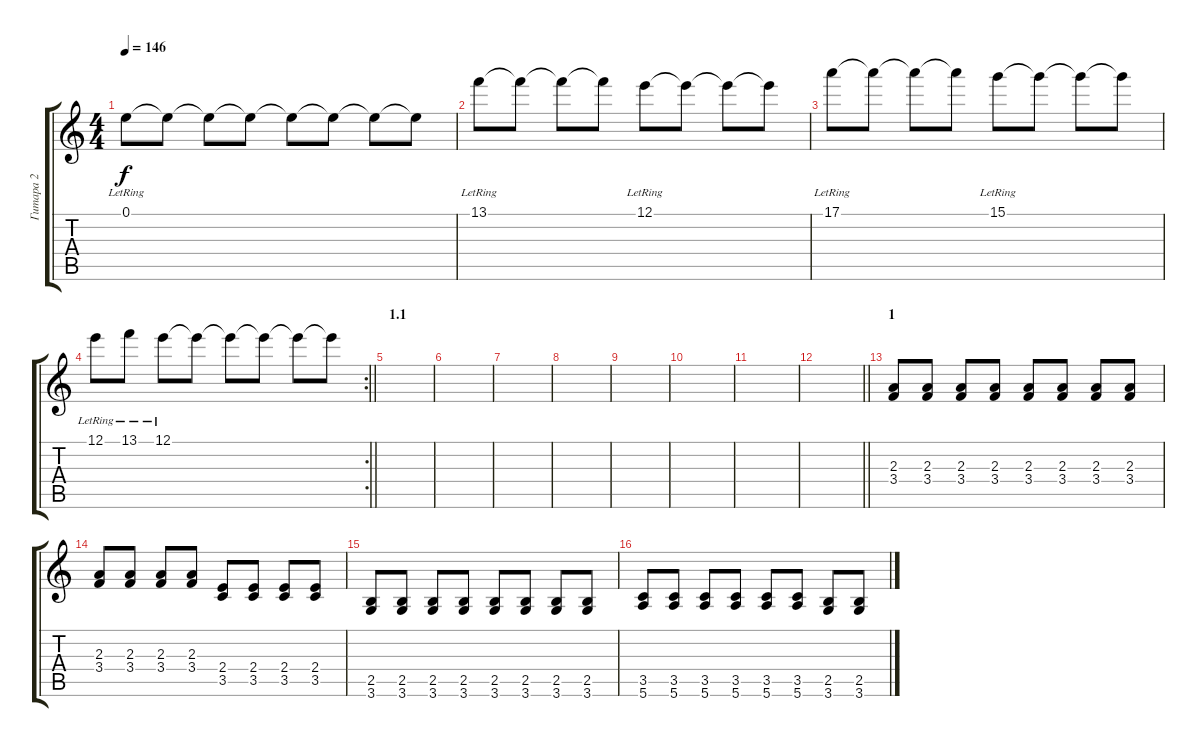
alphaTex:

\track ("Гитара 2" "Гитара 2") {instrument distortionguitar}
\staff {score tabs}
\tuning (E4 B3 G3 D3 A2 E2) {hide}
\ts (4 4)
\tempo 146
\clef g2
\ks c
0.1{lr}.8{dy f} 0.1{t}.8 0.1{t}.8 0.1{t}.8 0.1{t}.8 0.1{t}.8 0.1{t}.8 0.1{t}.8 |
13.1{lr}.8 13.1{t}.8 13.1{t}.8 13.1{t}.8 12.1{lr}.8 12.1{t}.8 12.1{t}.8 12.1{t}.8 |
17.1{lr}.8 17.1{t}.8 17.1{t}.8 17.1{t}.8 15.1{lr}.8 15.1{t}.8 15.1{t}.8 15.1{t}.8 |
\rc 2
\barLineRight lightlight
12.1{lr}.8 13.1{lr}.8 12.1{lr}.8 12.1{t}.8 12.1{t}.8 12.1{t}.8 12.1{t}.8 12.1{t}.8 |
\section ("" "1.1")
|
|
|
|
|
|
|
\barLineRight lightlight
|
\section ("" "1")
(2.3 3.4).8 (2.3 3.4).8 (2.3 3.4).8 (2.3 3.4).8 (2.3 3.4).8 (2.3 3.4).8 (2.3 3.4).8 (2.3 3.4).8 |
(2.3 3.4).8 (2.3 3.4).8 (2.3 3.4).8 (2.3 3.4).8 (2.4 3.5).8 (2.4 3.5).8 (2.4 3.5).8 (2.4 3.5).8 |
(2.5 3.6).8 (2.5 3.6).8 (2.5 3.6).8 (2.5 3.6).8 (2.5 3.6).8 (2.5 3.6).8 (2.5 3.6).8 (2.5 3.6).8 |
(3.5 5.6).8 (3.5 5.6).8 (3.5 5.6).8 (3.5 5.6).8 (3.5 5.6).8 (3.5 5.6).8 (2.5 3.6).8 (2.5 3.6).8
